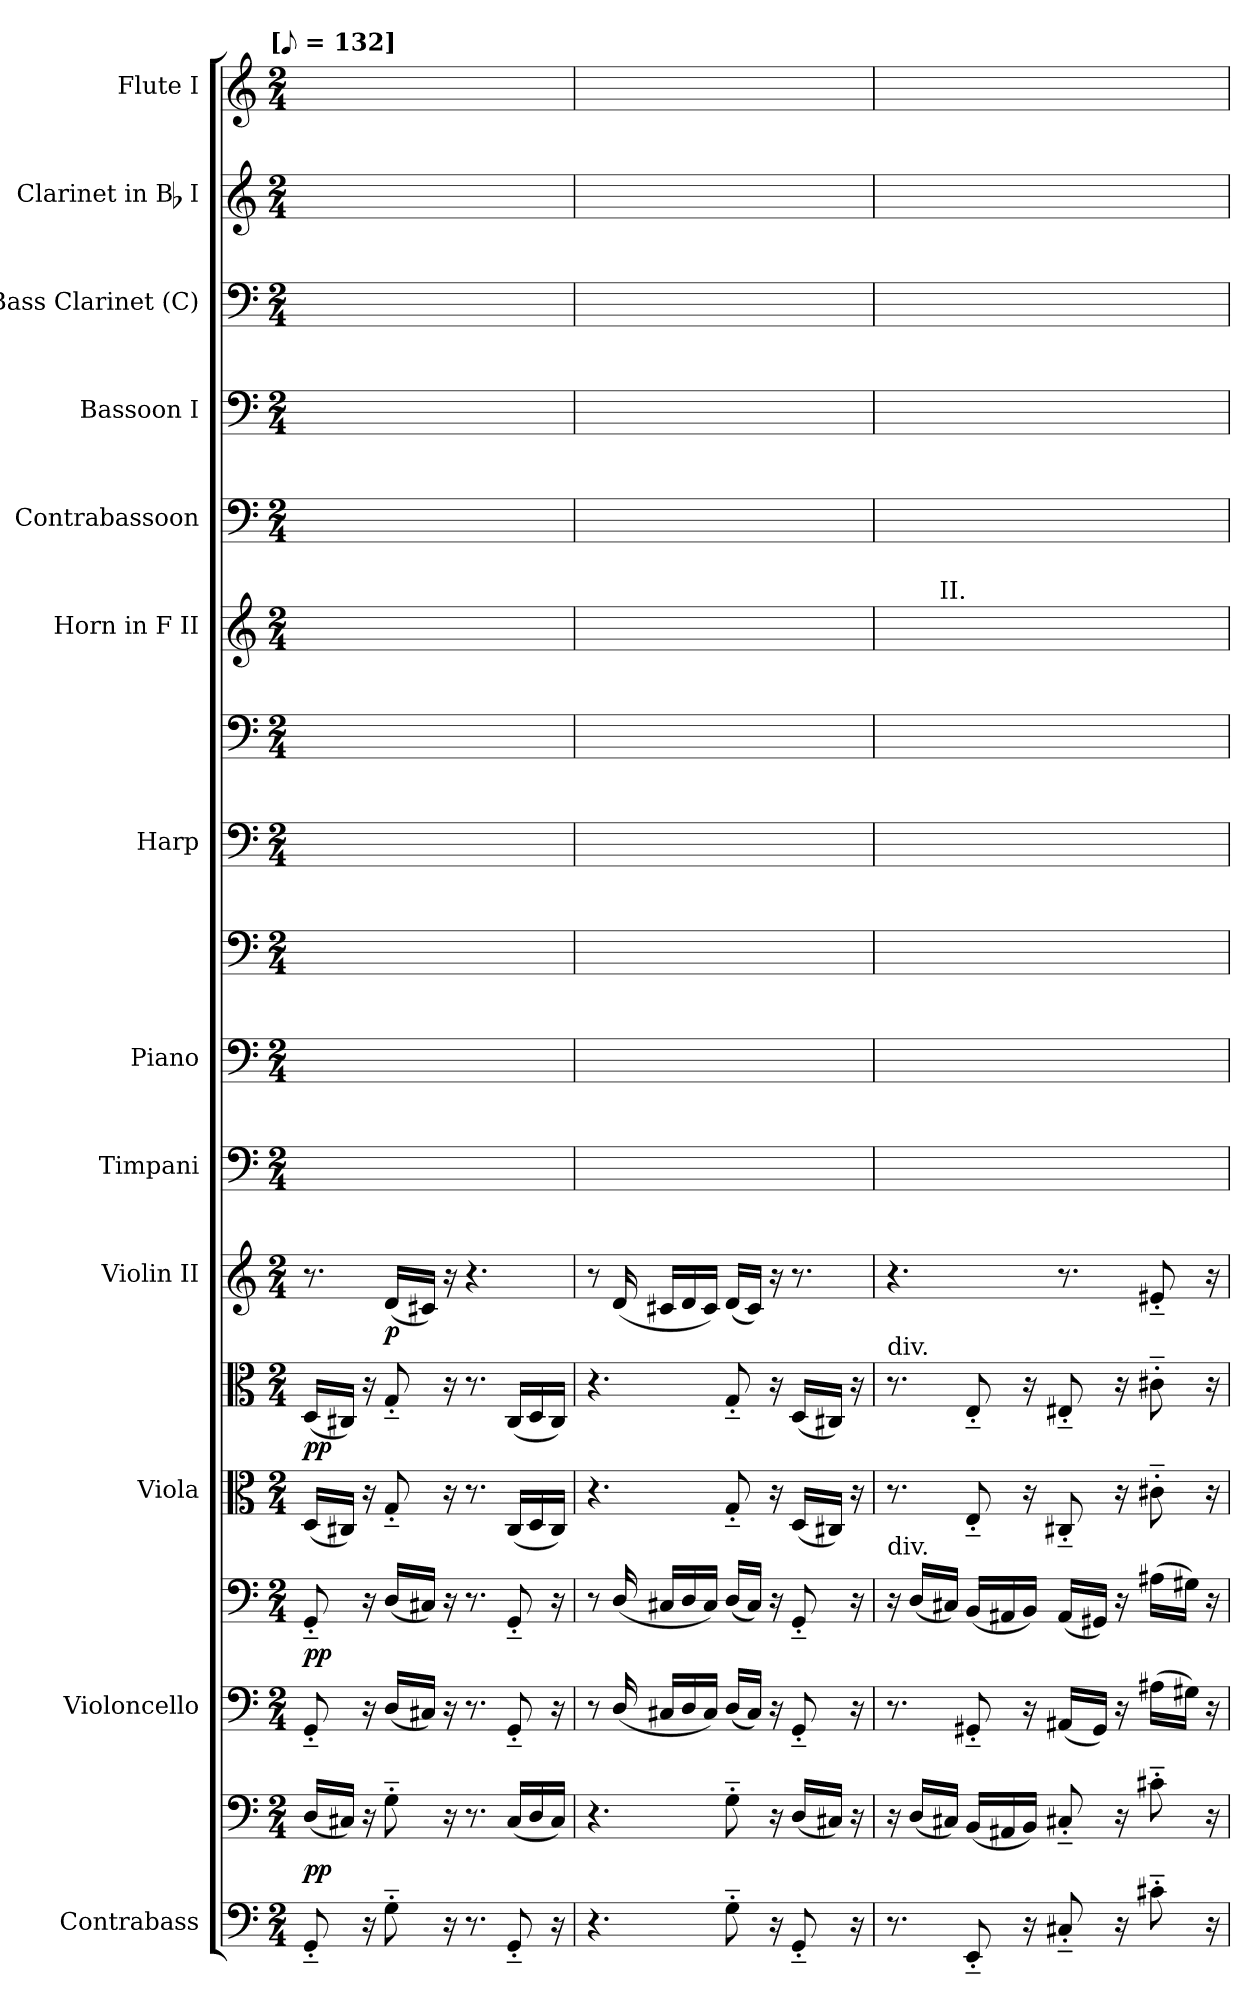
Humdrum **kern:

**kern	**kern	**dynam	**kern	**kern	**dynam	**kern	**kern	**dynam	**kern	**dynam	**kern	**kern	**kern	**kern	**kern	**kern	**kern	**kern	**kern	**kern	**kern
*part13	*part13	*part13	*part12	*part12	*part12	*part11	*part11	*part11	*part10	*part10	*part9	*part8	*part8	*part7	*part7	*part6	*part5	*part4	*part3	*part2	*part1
*staff18	*staff17	*staff17/18	*staff16	*staff15	*staff15/16	*staff14	*staff13	*staff13/14	*staff12	*staff12	*staff11	*staff10	*staff9	*staff8	*staff7	*staff6	*staff5	*staff4	*staff3	*staff2	*staff1
*I"Contrabass	*	*	*I"Violoncello	*	*	*I"Viola	*	*	*I"Violin II	*	*I"Timpani	*I"Piano	*	*I"Harp	*	*I"Horn in F II	*I"Contrabassoon	*I"Bassoon I	*I"Bass Clarinet (C)	*I"Clarinet in Bb I	*I"Flute I
*I'Cb	*	*	*I'Vc.	*	*	*I'Vla	*	*	*I'Vln. II	*	*I'Timp.	*I'Pno	*	*I'Hp	*	*I'Hn.	*I'Cbsn.	*I'Bsn.	*I'B. Cl.	*I'Cl.	*I'Fl.
*clefF4	*clefF4	*	*clefF4	*clefF4	*	*clefC3	*clefC3	*	*clefG2	*	*clefF4	*clefF4	*clefF4	*clefF4	*clefF4	*clefG2	*clefF4	*clefF4	*clefF4	*clefG2	*clefG2
*ITrd7c12	*ITrd7c12	*	*	*	*	*	*	*	*	*	*	*	*	*	*	*ITrd4c7	*ITrd7c12	*	*	*ITrd1c2	*
*k[]	*k[]	*	*k[]	*k[]	*	*k[]	*k[]	*	*k[]	*	*k[]	*k[]	*k[]	*k[]	*k[]	*k[b-]	*k[]	*k[]	*	*k[b-e-]	*k[]
!!LO:TX:omd:t=[[8th] = 132]
*M2/4	*M2/4	*	*M2/4	*M2/4	*	*M2/4	*M2/4	*	*M2/4	*	*M2/4	*M2/4	*M2/4	*M2/4	*M2/4	*M2/4	*M2/4	*M2/4	*M2/4	*M2/4	*M2/4
*MM66	*MM66	*	*MM66	*MM66	*	*MM66	*MM66	*	*MM66	*	*MM66	*MM66	*MM66	*MM66	*MM66	*MM66	*MM66	*MM66	*MM66	*MM66	*MM66
*Xtuplet	*Xtuplet	*	*Xtuplet	*Xtuplet	*	*Xtuplet	*Xtuplet	*	*Xtuplet	*	*	*	*	*	*	*	*	*	*	*	*
=1	=1	=1	=1	=1	=1	=1	=1	=1	=1	=1	=1	=1	=1	=1	=1	=1	=1	=1	=1	=1	=1
12GGG'~	(24DDLL	p p	12GG'~	12GG'~	p p	(24DLL	(24DLL	p p	12.r	.	2ryy	2ryy	2ryy	8ryy	8ryy	2ryy	8ryy	8ryy	8ryy	8ryy	8ryy
.	24CC#XJJ)	.	.	.	.	24C#XJJ)	24C#XJJ)	.	.	.	.	.	.	.	.	.	.	.	.	.	.
24r	24r	.	24r	24r	.	24r	24r	.	.	.	.	.	.	.	.	.	.	.	.	.	.
12GG'~	12GG'~	.	(24DLL	(24DLL	.	12G'~	12G'~	.	(24dLL	p	.	.	.	4ryy	4ryy	.	16ryy	8ryy	16ryy	8ryy	8ryy
.	.	.	24C#XJJ)	24C#XJJ)	.	.	.	.	24c#XJJ)	.	.	.	.	.	.	.	.	.	.	.	.
.	.	.	.	.	.	.	.	.	.	.	.	.	.	.	.	.	16ryy	.	16ryy	.	.
24r	24r	.	24r	24r	.	24r	24r	.	24r	.	.	.	.	.	.	.	.	.	.	.	.
12.r	12.r	.	12.r	12.r	.	12.r	12.r	.	6.r	.	.	.	.	.	.	.	4ryy	16ryy	4ryy	16ryy	16ryy
.	.	.	.	.	.	.	.	.	.	.	.	.	.	.	.	.	.	16ryy	.	16ryy	16ryy
12GGG'~	(24CC#LL	.	12GG'~	12GG'~	.	(24C#LL	(24C#LL	.	.	.	.	.	.	8ryy	8ryy	.	.	16.ryy	.	16.ryy	16.ryy
.	24DD	.	.	.	.	24D	24D	.	.	.	.	.	.	.	.	.	.	.	.	.	.
24r	24CC#JJ)	.	24r	24r	.	24C#JJ)	24C#JJ)	.	.	.	.	.	.	.	.	.	.	.	.	.	.
.	.	.	.	.	.	.	.	.	.	.	.	.	.	.	.	.	.	32ryy	.	32ryy	32ryy
=2	=2	=2	=2	=2	=2	=2	=2	=2	=2	=2	=2	=2	=2	=2	=2	=2	=2	=2	=2	=2	=2
6.r	6.r	.	12r	12r	.	6.r	6.r	.	12r	.	2ryy	2ryy	2ryy	4ryy	4ryy	2ryy	4ryy	8.ryy	4ryy	8.ryy	8.ryy
.	.	.	(24D/	(24D/	.	.	.	.	(24d	.	.	.	.	.	.	.	.	.	.	.	.
.	.	.	24C#XLL	24C#XLL	.	.	.	.	24c#XLL	.	.	.	.	.	.	.	.	.	.	.	.
.	.	.	24D	24D	.	.	.	.	24d	.	.	.	.	.	.	.	.	.	.	.	.
.	.	.	.	.	.	.	.	.	.	.	.	.	.	.	.	.	.	16ryy	.	16ryy	16ryy
.	.	.	24C#JJ)	24C#JJ)	.	.	.	.	24c#JJ)	.	.	.	.	.	.	.	.	.	.	.	.
12GG'~	12GG'~	.	(24DLL	(24DLL	.	12G'~	12G'~	.	(24dLL	.	.	.	.	8ryy	8ryy	.	8ryy	16ryy	8ryy	16ryy	16ryy
.	.	.	24C#JJ)	24C#JJ)	.	.	.	.	24c#JJ)	.	.	.	.	.	.	.	.	.	.	.	.
.	.	.	.	.	.	.	.	.	.	.	.	.	.	.	.	.	.	8ryy	.	8ryy	8ryy
24r	24r	.	24r	24r	.	24r	24r	.	24r	.	.	.	.	.	.	.	.	.	.	.	.
12GGG'~	(24DDLL	.	12GG'~	12GG'~	.	(24DLL	(24DLL	.	12.r	.	.	.	.	8ryy	8ryy	.	16ryy	.	16ryy	.	.
.	24CC#XJJ)	.	.	.	.	24C#XJJ)	24C#XJJ)	.	.	.	.	.	.	.	.	.	.	.	.	.	.
.	.	.	.	.	.	.	.	.	.	.	.	.	.	.	.	.	16ryy	16ryy	16ryy	16ryy	16ryy
24r	24r	.	24r	24r	.	24r	24r	.	.	.	.	.	.	.	.	.	.	.	.	.	.
=3	=3	=3	=3	=3	=3	=3	=3	=3	=3	=3	=3	=3	=3	=3	=3	=3	=3	=3	=3	=3	=3
!	!	!	!	!	!	!	!LO:TX:a:t=div.	!	!	!	!	!	!	!	!	!	!	!	!	!	!
!	!	!	!	!LO:TX:a:t=div.	!	!	!	!	!	!	!	!	!	!	!	!	!	!	!	!	!
12.r	24r	.	12.r	24r	.	12.r	12.r	.	6.r	.	2ryy	2ryy	2ryy	8ryy	8ryy	8ryy	8ryy	8.ryy	8ryy	8.ryy	8.ryy
.	(24DDLL	.	.	(24DLL	.	.	.	.	.	.	.	.	.	.	.	.	.	.	.	.	.
.	24CC#XJJ)	.	.	24C#XJJ)	.	.	.	.	.	.	.	.	.	.	.	.	.	.	.	.	.
!	!	!	!	!	!	!	!	!	!	!	!	!	!	!	!	!LO:TX:a:rj:t=II.	!	!	!	!	!
12EEE'~	(24BBBLL	.	12GG#X'~	(24BBLL	.	12E'~	12E'~	.	.	.	.	.	.	8ryy	8ryy	8ryy	8ryy	.	8ryy	.	.
.	24AAA#X	.	.	24AA#X	.	.	.	.	.	.	.	.	.	.	.	.	.	.	.	.	.
.	.	.	.	.	.	.	.	.	.	.	.	.	.	.	.	.	.	16ryy	.	16ryy	16ryy
24r	24BBBJJ)	.	24r	24BBJJ)	.	24r	24r	.	.	.	.	.	.	.	.	.	.	.	.	.	.
12CC#X'~	12CC#X'~	.	(24AA#XLL	(24AA#LL	.	12C#X'~	12E#X'~	.	12.r	.	.	.	.	8ryy	8ryy	8ryy	8ryy	8ryy	8ryy	8ryy	8ryy
.	.	.	24GG#JJ)	24GG#XJJ)	.	.	.	.	.	.	.	.	.	.	.	.	.	.	.	.	.
24r	24r	.	24r	24r	.	24r	24r	.	.	.	.	.	.	.	.	.	.	.	.	.	.
12C#X'~	12C#X'~	.	(24A#XLL	(24A#XLL	.	12c#X'~	12c#X'~	.	12e#X'~	.	.	.	.	8ryy	8ryy	16ryy	16ryy	8ryy	16ryy	8ryy	8ryy
.	.	.	24G#XJJ)	24G#XJJ)	.	.	.	.	.	.	.	.	.	.	.	.	.	.	.	.	.
.	.	.	.	.	.	.	.	.	.	.	.	.	.	.	.	16ryy	16ryy	.	16ryy	.	.
24r	24r	.	24r	24r	.	24r	24r	.	24r	.	.	.	.	.	.	.	.	.	.	.	.
=	=	=	=	=	=	=	=	=	=	=	=	=	=	=	=	=	=	=	=	=	=
*-	*-	*-	*-	*-	*-	*-	*-	*-	*-	*-	*-	*-	*-	*-	*-	*-	*-	*-	*-	*-	*-
